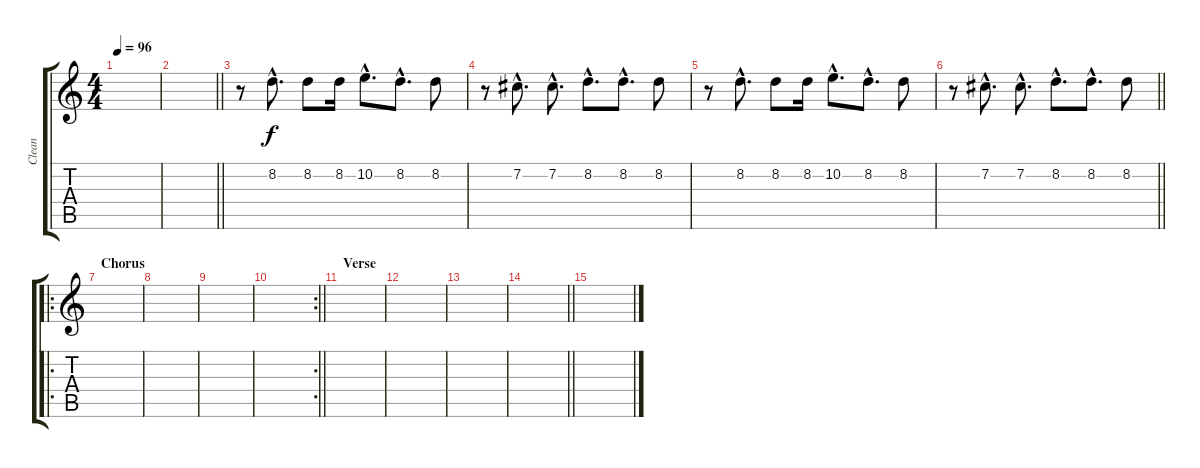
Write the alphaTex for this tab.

\track ("Clean" "Clean") {instrument acousticguitarsteel}
\staff {score tabs}
\tuning (B3 Gb3 D3 A2 E2 B1) {hide}
\ts (4 4)
\tempo 96
\clef g2
\ks c
|
\barLineRight lightlight
|
\section ("" "")
r.8 8.2{hac}.8{d} 8.2.8 8.2.16 10.2{hac}.8{d} 8.2{hac}.8{d} 8.2.8 |
r.8 7.2{hac}.8{d} 7.2{hac}.8{d} 8.2{hac}.8{d} 8.2{hac}.8{d} 8.2.8 |
r.8 8.2{hac}.8{d} 8.2.8 8.2.16 10.2{hac}.8{d} 8.2{hac}.8{d} 8.2.8 |
\barLineRight lightlight
r.8 7.2{hac}.8{d} 7.2{hac}.8{d} 8.2{hac}.8{d} 8.2{hac}.8{d} 8.2.8 |
\ro
\section ("" "Chorus")
|
|
|
\rc 2
\barLineRight lightlight
|
\section ("" "Verse")
|
|
|
\barLineRight lightlight
|
\section ("" "")
